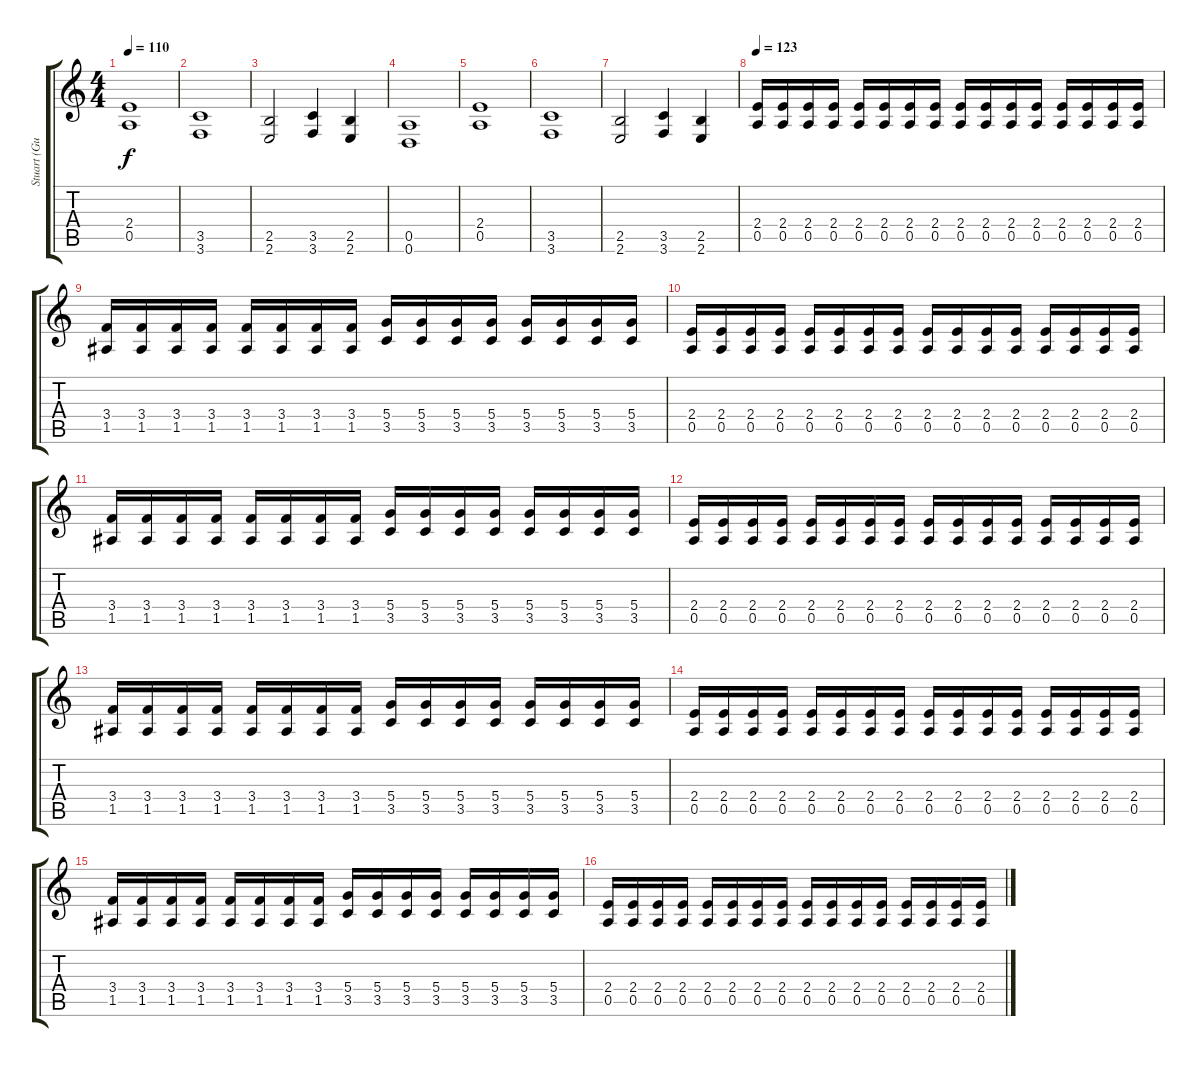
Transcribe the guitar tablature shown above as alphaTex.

\track ("Stuart (Guitar)" "Stuart (Gu") {instrument distortionguitar}
\staff {score tabs}
\tuning (E4 B3 G3 D3 A2 D2) {hide}
\ts (4 4)
\tempo 110
\clef g2
\ks c
(2.4 0.5).1{dy f} |
(3.5 3.6).1 |
(2.5 2.6).2 (3.5 3.6).4 (2.5 2.6).4 |
(0.5 0.6).1 |
(2.4 0.5).1 |
(3.5 3.6).1 |
(2.5 2.6).2 (3.5 3.6).4 (2.5 2.6).4 |
\tempo 123
(2.4 0.5).16 (2.4 0.5).16 (2.4 0.5).16 (2.4 0.5).16 (2.4 0.5).16 (2.4 0.5).16 (2.4 0.5).16 (2.4 0.5).16 (2.4 0.5).16 (2.4 0.5).16 (2.4 0.5).16 (2.4 0.5).16 (2.4 0.5).16 (2.4 0.5).16 (2.4 0.5).16 (2.4 0.5).16 |
(3.4 1.5).16 (3.4 1.5).16 (3.4 1.5).16 (3.4 1.5).16 (3.4 1.5).16 (3.4 1.5).16 (3.4 1.5).16 (3.4 1.5).16 (5.4 3.5).16 (5.4 3.5).16 (5.4 3.5).16 (5.4 3.5).16 (5.4 3.5).16 (5.4 3.5).16 (5.4 3.5).16 (5.4 3.5).16 |
(2.4 0.5).16 (2.4 0.5).16 (2.4 0.5).16 (2.4 0.5).16 (2.4 0.5).16 (2.4 0.5).16 (2.4 0.5).16 (2.4 0.5).16 (2.4 0.5).16 (2.4 0.5).16 (2.4 0.5).16 (2.4 0.5).16 (2.4 0.5).16 (2.4 0.5).16 (2.4 0.5).16 (2.4 0.5).16 |
(3.4 1.5).16 (3.4 1.5).16 (3.4 1.5).16 (3.4 1.5).16 (3.4 1.5).16 (3.4 1.5).16 (3.4 1.5).16 (3.4 1.5).16 (5.4 3.5).16 (5.4 3.5).16 (5.4 3.5).16 (5.4 3.5).16 (5.4 3.5).16 (5.4 3.5).16 (5.4 3.5).16 (5.4 3.5).16 |
(2.4 0.5).16 (2.4 0.5).16 (2.4 0.5).16 (2.4 0.5).16 (2.4 0.5).16 (2.4 0.5).16 (2.4 0.5).16 (2.4 0.5).16 (2.4 0.5).16 (2.4 0.5).16 (2.4 0.5).16 (2.4 0.5).16 (2.4 0.5).16 (2.4 0.5).16 (2.4 0.5).16 (2.4 0.5).16 |
(3.4 1.5).16 (3.4 1.5).16 (3.4 1.5).16 (3.4 1.5).16 (3.4 1.5).16 (3.4 1.5).16 (3.4 1.5).16 (3.4 1.5).16 (5.4 3.5).16 (5.4 3.5).16 (5.4 3.5).16 (5.4 3.5).16 (5.4 3.5).16 (5.4 3.5).16 (5.4 3.5).16 (5.4 3.5).16 |
(2.4 0.5).16 (2.4 0.5).16 (2.4 0.5).16 (2.4 0.5).16 (2.4 0.5).16 (2.4 0.5).16 (2.4 0.5).16 (2.4 0.5).16 (2.4 0.5).16 (2.4 0.5).16 (2.4 0.5).16 (2.4 0.5).16 (2.4 0.5).16 (2.4 0.5).16 (2.4 0.5).16 (2.4 0.5).16 |
(3.4 1.5).16 (3.4 1.5).16 (3.4 1.5).16 (3.4 1.5).16 (3.4 1.5).16 (3.4 1.5).16 (3.4 1.5).16 (3.4 1.5).16 (5.4 3.5).16 (5.4 3.5).16 (5.4 3.5).16 (5.4 3.5).16 (5.4 3.5).16 (5.4 3.5).16 (5.4 3.5).16 (5.4 3.5).16 |
(2.4 0.5).16 (2.4 0.5).16 (2.4 0.5).16 (2.4 0.5).16 (2.4 0.5).16 (2.4 0.5).16 (2.4 0.5).16 (2.4 0.5).16 (2.4 0.5).16 (2.4 0.5).16 (2.4 0.5).16 (2.4 0.5).16 (2.4 0.5).16 (2.4 0.5).16 (2.4 0.5).16 (2.4 0.5).16
